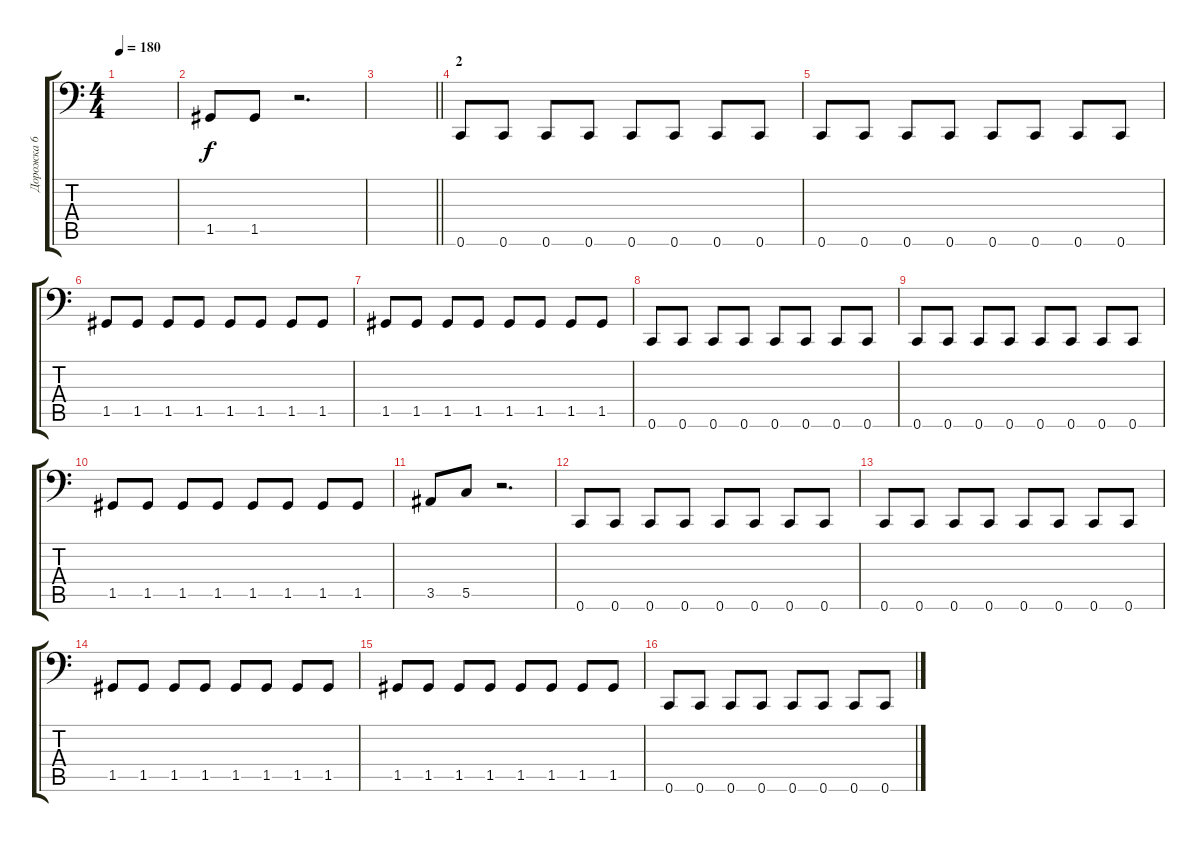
\track ("Дорожка 6" "Дорожка 6") {instrument electricbasspick}
\staff {score tabs}
\tuning (D3 A2 F2 C2 G1 C1) {hide}
\ts (4 4)
\tempo 180
\clef f4
\ks c
|
1.5.8 1.5.8 r.2{d} |
\barLineRight lightlight
|
\section ("" "2")
0.6.8 0.6.8 0.6.8 0.6.8 0.6.8 0.6.8 0.6.8 0.6.8 |
0.6.8 0.6.8 0.6.8 0.6.8 0.6.8 0.6.8 0.6.8 0.6.8 |
1.5.8 1.5.8 1.5.8 1.5.8 1.5.8 1.5.8 1.5.8 1.5.8 |
1.5.8 1.5.8 1.5.8 1.5.8 1.5.8 1.5.8 1.5.8 1.5.8 |
0.6.8 0.6.8 0.6.8 0.6.8 0.6.8 0.6.8 0.6.8 0.6.8 |
0.6.8 0.6.8 0.6.8 0.6.8 0.6.8 0.6.8 0.6.8 0.6.8 |
1.5.8 1.5.8 1.5.8 1.5.8 1.5.8 1.5.8 1.5.8 1.5.8 |
3.5.8 5.5.8 r.2{d} |
0.6.8 0.6.8 0.6.8 0.6.8 0.6.8 0.6.8 0.6.8 0.6.8 |
0.6.8 0.6.8 0.6.8 0.6.8 0.6.8 0.6.8 0.6.8 0.6.8 |
1.5.8 1.5.8 1.5.8 1.5.8 1.5.8 1.5.8 1.5.8 1.5.8 |
1.5.8 1.5.8 1.5.8 1.5.8 1.5.8 1.5.8 1.5.8 1.5.8 |
0.6.8 0.6.8 0.6.8 0.6.8 0.6.8 0.6.8 0.6.8 0.6.8
